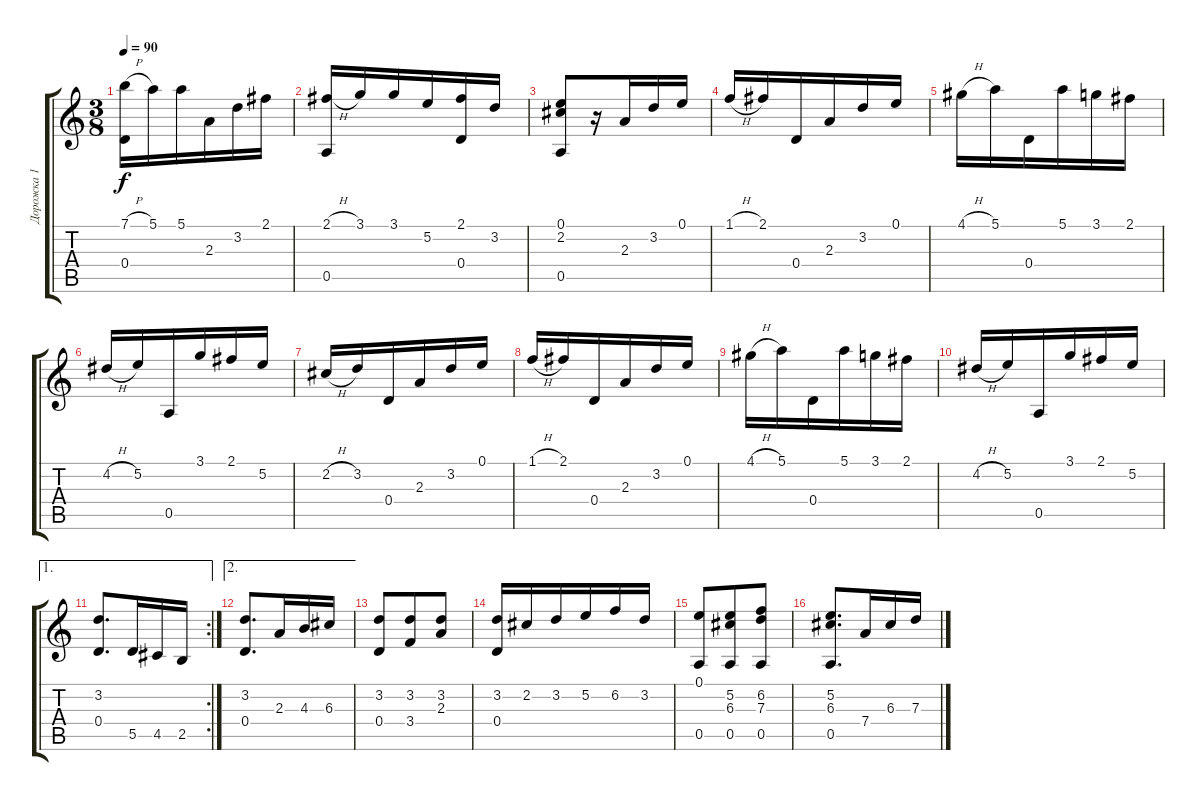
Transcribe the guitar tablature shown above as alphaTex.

\track ("Дорожка 1" "Дорожка 1") {instrument acousticguitarnylon}
\staff {score tabs}
\tuning (E4 B3 G3 D3 A2 E2) {hide}
\ts (3 8)
\tempo 90
\clef g2
\ks c
(7.1{h} 0.4).16{dy f} 5.1.16 5.1.16 2.3.16 3.2.16 2.1.16 |
(2.1{h} 0.5).16 3.1.16 3.1.16 5.2.16 (2.1 0.4).16 3.2.16 |
(0.1 2.2 0.5).8 r.16 2.3.16 3.2.16 0.1.16 |
1.1{h}.16 2.1.16 0.4.16 2.3.16 3.2.16 0.1.16 |
4.1{h}.16 5.1.16 0.4.16 5.1.16 3.1.16 2.1.16 |
4.2{h}.16 5.2.16 0.5.16 3.1.16 2.1.16 5.2.16 |
2.2{h}.16 3.2.16 0.4.16 2.3.16 3.2.16 0.1.16 |
1.1{h}.16 2.1.16 0.4.16 2.3.16 3.2.16 0.1.16 |
4.1{h}.16 5.1.16 0.4.16 5.1.16 3.1.16 2.1.16 |
4.2{h}.16 5.2.16 0.5.16 3.1.16 2.1.16 5.2.16 |
\ae 1
\rc 2
(3.2 0.4).8{d} 5.5.16 4.5.16 2.5.16 |
\ae 2
(3.2 0.4).8{d} 2.3.16 4.3.16 6.3.16 |
(3.2 0.4).8 (3.2 3.4).8 (3.2 2.3).8 |
(3.2 0.4).16 2.2.16 3.2.16 5.2.16 6.2.16 3.2.16 |
(0.1 0.5).8 (5.2 6.3 0.5).8 (6.2 7.3 0.5).8 |
(5.2 6.3 0.5).8{d} 7.4.16 6.3.16 7.3.16
